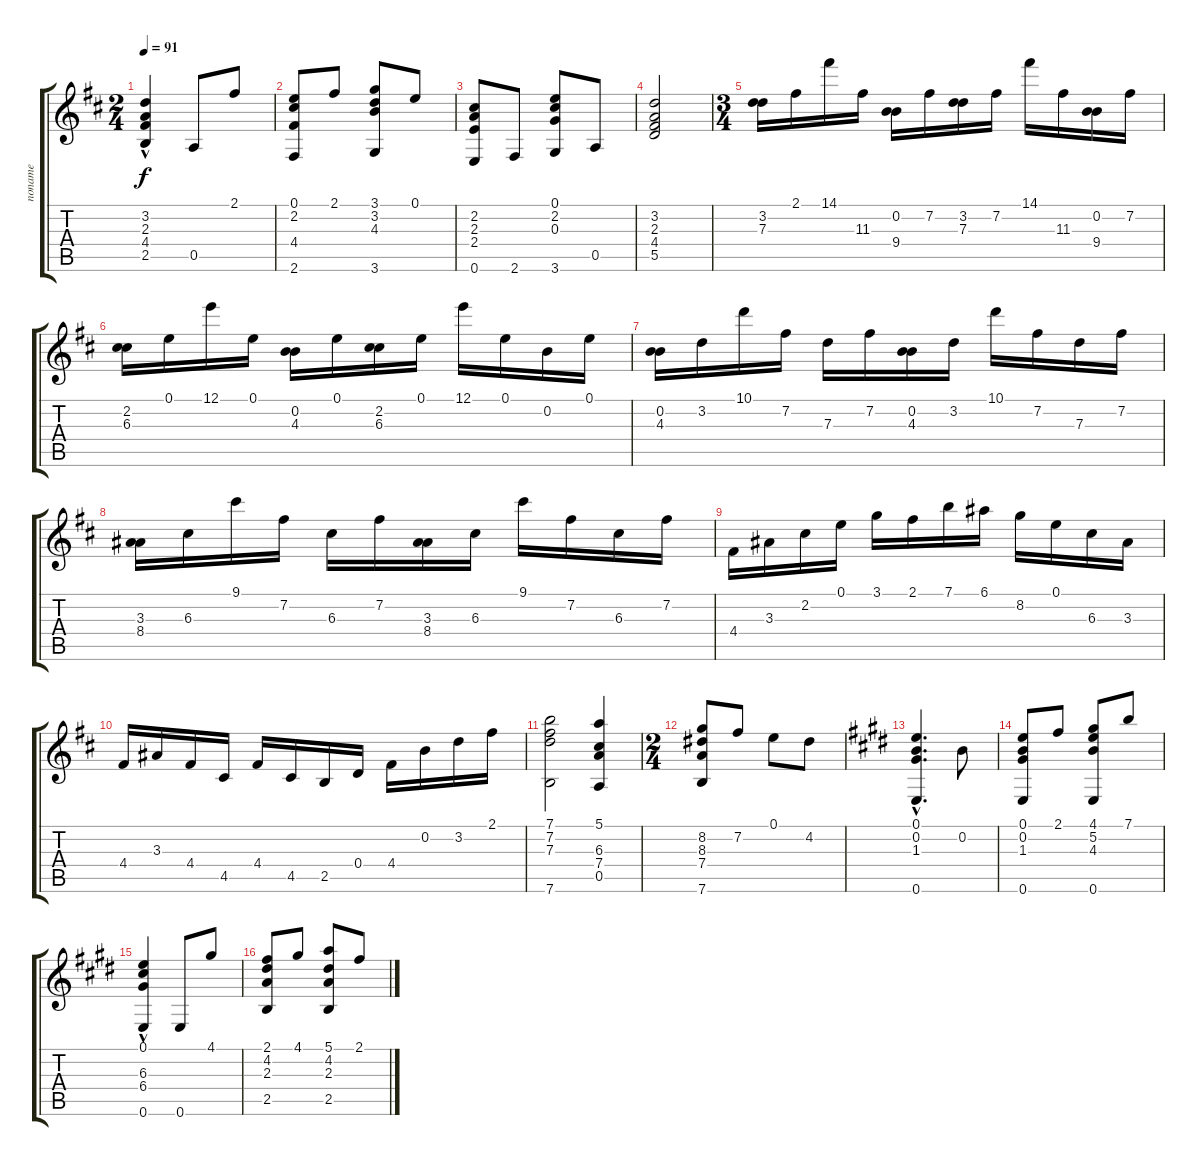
\track ("noname" "noname") {instrument acousticguitarnylon}
\staff {score tabs}
\tuning (E4 B3 G3 D3 A2 E2) {hide}
\ts (2 4)
\tempo 91
\clef g2
\ks d
(3.2{hac} 2.3{hac} 4.4{hac} 2.5).4{dy f} 0.5.8 2.1.8 |
(0.1 2.2 4.4 2.6).8 2.1.8 (3.1 3.2 4.3 3.6).8 0.1.8 |
(2.2 2.3 2.4 0.6).8 2.6.8 (0.1 2.2 0.3 3.6).8 0.5.8 |
(3.2 2.3 4.4 5.5).2 |
\ts (3 4)
(3.2 7.3).16 2.1.16 14.1.16 11.3.16 (0.2 9.4).16 7.2.16 (3.2 7.3).16 7.2.16 14.1.16 11.3.16 (0.2 9.4).16 7.2.16 |
(2.2 6.3).16 0.1.16 12.1.16 0.1.16 (0.2 4.3).16 0.1.16 (2.2 6.3).16 0.1.16 12.1.16 0.1.16 0.2.16 0.1.16 |
(0.2 4.3).16 3.2.16 10.1.16 7.2.16 7.3.16 7.2.16 (0.2 4.3).16 3.2.16 10.1.16 7.2.16 7.3.16 7.2.16 |
(3.3 8.4).16 6.3.16 9.1.16 7.2.16 6.3.16 7.2.16 (3.3 8.4).16 6.3.16 9.1.16 7.2.16 6.3.16 7.2.16 |
4.4.16 3.3.16 2.2.16 0.1.16 3.1.16 2.1.16 7.1.16 6.1.16 8.2.16 0.1.16 6.3.16 3.3.16 |
4.4.16 3.3.16 4.4.16 4.5.16 4.4.16 4.5.16 2.5.16 0.4.16 4.4.16 0.2.16 3.2.16 2.1.16 |
(7.1 7.2 7.3 7.6).2 (5.1 6.3 7.4 0.5).4 |
\ts (2 4)
(8.2 8.3 7.4 7.6).8 7.2.8 0.1.8 4.2.8 |
\ks e
(0.1{hac} 0.2{hac} 1.3{hac} 0.6{hac}).4{d} 0.2.8 |
(0.1 0.2 1.3 0.6).8 2.1.8 (4.1 5.2 4.3 0.6).8 7.1.8 |
(0.1{hac} 6.3{hac} 6.4{hac} 0.6).4 0.6.8 4.1.8 |
(2.1 4.2 2.3 2.5).8 4.1.8 (5.1 4.2 2.3 2.5).8 2.1.8
